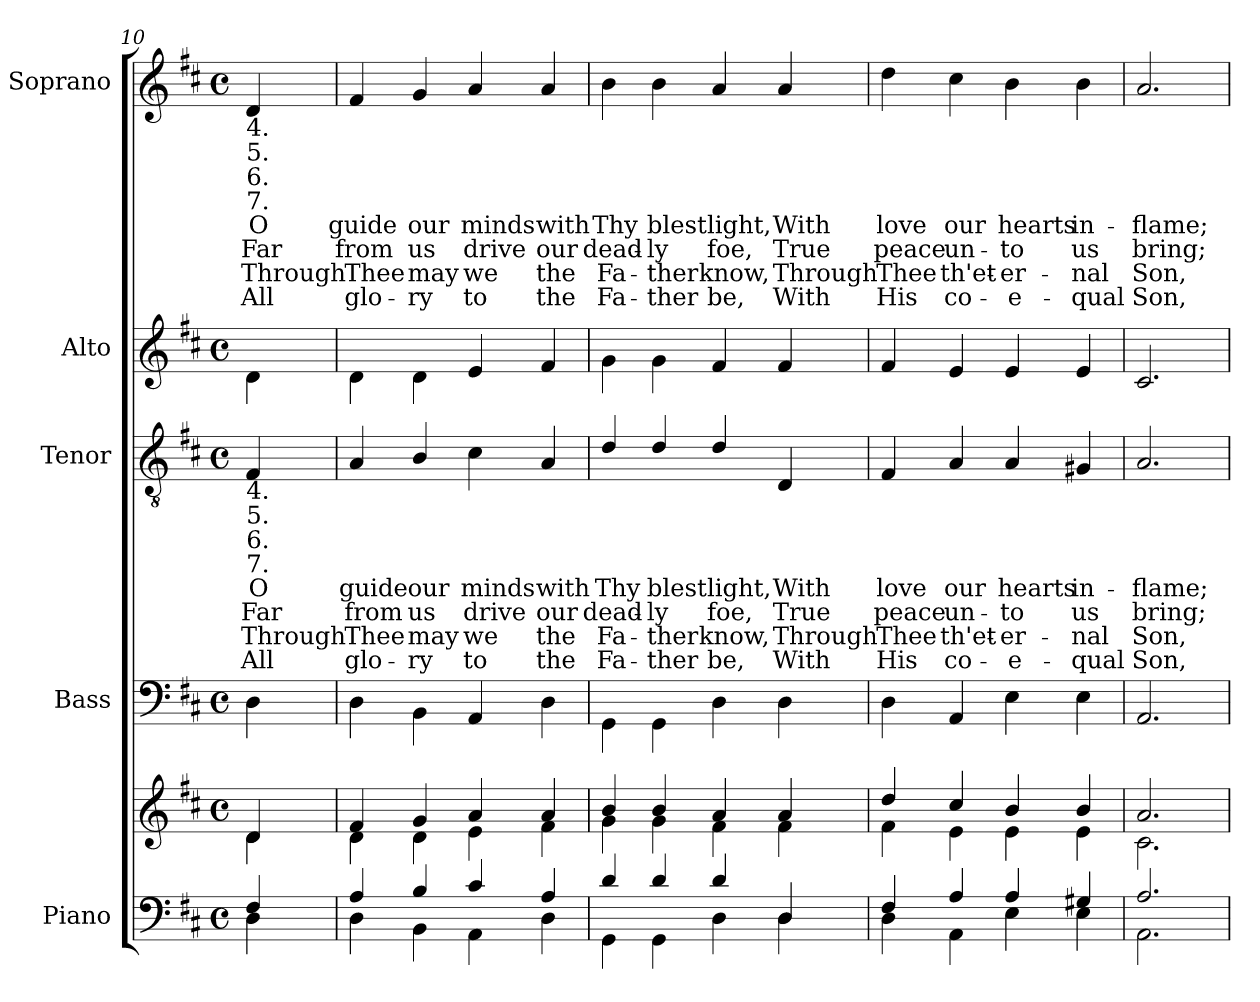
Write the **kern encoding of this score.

**kern	**kern	**kern	**kern	**text	**text	**text	**text	**kern	**kern	**text	**text	**text	**text
*part5	*part5	*part4	*part3	*part3	*part3	*part3	*part3	*part2	*part1	*part1	*part1	*part1	*part1
*staff6	*staff5	*staff4	*staff3	*staff3	*staff3	*staff3	*staff3	*staff2	*staff1	*staff1	*staff1	*staff1	*staff1
*I"Piano	*	*I"Bass	*I"Tenor	*	*	*	*	*I"Alto	*I"Soprano	*	*	*	*
*I'Pno.	*	*I'B.	*I'T.	*	*	*	*	*I'A.	*I'S.	*	*	*	*
!!LO:PB:g=z
*clefF4	*clefG2	*clefF4	*clefGv2	*	*	*	*	*clefG2	*clefG2	*	*	*	*
*k[f#c#]	*k[f#c#]	*k[f#c#]	*k[f#c#]	*	*	*	*	*k[f#c#]	*k[f#c#]	*	*	*	*
*M4/4	*M4/4	*M4/4	*M4/4	*	*	*	*	*M4/4	*M4/4	*	*	*	*
*met(c)	*met(c)	*met(c)	*met(c)	*	*	*	*	*met(c)	*met(c)	*	*	*	*
=10	=10	=10	=10	=10	=10	=10	=10	=10	=10	=10	=10	=10	=10
*^	*^	*	*	*	*	*	*	*	*	*	*	*	*
!	!	!	!	!	!	!	!	!	!	!	!LO:TX:b:t=4.	!	!	!	!
!	!	!	!	!	!	!	!	!	!	!	!LO:TX:b:t=5.	!	!	!	!
!	!	!	!	!	!	!	!	!	!	!	!LO:TX:b:t=6.	!	!	!	!
!	!	!	!	!	!	!	!	!	!	!	!LO:TX:b:t=7.	!	!	!	!
!	!	!	!	!	!LO:TX:b:t=4.	!	!	!	!	!	!	!	!	!	!
!	!	!	!	!	!LO:TX:b:t=5.	!	!	!	!	!	!	!	!	!	!
!	!	!	!	!	!LO:TX:b:t=6.	!	!	!	!	!	!	!	!	!	!
!	!	!	!	!	!LO:TX:b:t=7.	!	!	!	!	!	!	!	!	!	!
!	!	!	!	!	!	!LO:LY:b	!LO:LY:b	!LO:LY:b	!LO:LY:b	!	!	!LO:LY:b	!LO:LY:b	!LO:LY:b	!LO:LY:b
4F#/	4D\	4d/	4d\	4D\	4F#/	O	Far	Through	All	4d\	4d/	O	Far	Through	All
=11	=11	=11	=11	=11	=11	=11	=11	=11	=11	=11	=11	=11	=11	=11	=11
!	!	!	!	!	!	!LO:LY:b	!LO:LY:b	!LO:LY:b	!LO:LY:b	!	!	!LO:LY:b	!LO:LY:b	!LO:LY:b	!LO:LY:b
4A/	4D\	4f#/	4d\	4D\	4A/	guide	from	Thee	glo-	4d\	4f#/	guide	from	Thee	glo-
!	!	!	!	!	!	!LO:LY:b	!LO:LY:b	!LO:LY:b	!LO:LY:b	!	!	!LO:LY:b	!LO:LY:b	!LO:LY:b	!LO:LY:b
4B/	4BB\	4g/	4d\	4BB\	4B/	our	us	may	-ry	4d\	4g/	our	us	may	-ry
!	!	!	!	!	!	!LO:LY:b	!LO:LY:b	!LO:LY:b	!LO:LY:b	!	!	!LO:LY:b	!LO:LY:b	!LO:LY:b	!LO:LY:b
4c#/	4AA\	4a/	4e\	4AA/	4c#\	minds	drive	we	to	4e/	4a/	minds	drive	we	to
!	!	!	!	!	!	!LO:LY:b	!LO:LY:b	!LO:LY:b	!LO:LY:b	!	!	!LO:LY:b	!LO:LY:b	!LO:LY:b	!LO:LY:b
4A/	4D\	4a/	4f#\	4D\	4A/	with	our	the	the	4f#/	4a/	with	our	the	the
=12	=12	=12	=12	=12	=12	=12	=12	=12	=12	=12	=12	=12	=12	=12	=12
!	!	!	!	!	!	!LO:LY:b	!LO:LY:b	!LO:LY:b	!LO:LY:b	!	!	!LO:LY:b	!LO:LY:b	!LO:LY:b	!LO:LY:b
4d/	4GG\	4b/	4g\	4GG\	4d/	Thy	dead-	Fa-	Fa-	4g\	4b\	Thy	dead-	Fa-	Fa-
!	!	!	!	!	!	!LO:LY:b	!LO:LY:b	!LO:LY:b	!LO:LY:b	!	!	!LO:LY:b	!LO:LY:b	!LO:LY:b	!LO:LY:b
4d/	4GG\	4b/	4g\	4GG\	4d/	blest	-ly	-ther	-ther	4g\	4b\	blest	-ly	-ther	-ther
!	!	!	!	!	!	!LO:LY:b	!LO:LY:b	!LO:LY:b	!LO:LY:b	!	!	!LO:LY:b	!LO:LY:b	!LO:LY:b	!LO:LY:b
4d/	4D\	4a/	4f#\	4D\	4d/	light,	foe,	know,	be,	4f#/	4a/	light,	foe,	know,	be,
!	!	!	!	!	!	!LO:LY:b	!LO:LY:b	!LO:LY:b	!LO:LY:b	!	!	!LO:LY:b	!LO:LY:b	!LO:LY:b	!LO:LY:b
4D/	4D\	4a/	4f#\	4D\	4D/	With	True	Through	With	4f#/	4a/	With	True	Through	With
=13	=13	=13	=13	=13	=13	=13	=13	=13	=13	=13	=13	=13	=13	=13	=13
!	!	!	!	!	!	!LO:LY:b	!LO:LY:b	!LO:LY:b	!LO:LY:b	!	!	!LO:LY:b	!LO:LY:b	!LO:LY:b	!LO:LY:b
4F#/	4D\	4dd/	4f#\	4D\	4F#/	love	peace	Thee	His	4f#/	4dd\	love	peace	Thee	His
!	!	!	!	!	!	!LO:LY:b	!LO:LY:b	!LO:LY:b	!LO:LY:b	!	!	!LO:LY:b	!LO:LY:b	!LO:LY:b	!LO:LY:b
4A/	4AA\	4cc#/	4e\	4AA/	4A/	our	un-	th'et-	co-	4e/	4cc#\	our	un-	th'et-	co-
!	!	!	!	!	!	!LO:LY:b	!LO:LY:b	!LO:LY:b	!LO:LY:b	!	!	!LO:LY:b	!LO:LY:b	!LO:LY:b	!LO:LY:b
4A/	4E\	4b/	4e\	4E\	4A/	hearts	-to	-er-	-e-	4e/	4b\	hearts	-to	-er-	-e-
!	!	!	!	!	!	!LO:LY:b	!LO:LY:b	!LO:LY:b	!LO:LY:b	!	!	!LO:LY:b	!LO:LY:b	!LO:LY:b	!LO:LY:b
4G#X/	4E\	4b/	4e\	4E\	4G#X/	in-	us	-nal	-qual	4e/	4b\	in-	us	-nal	-qual
=14	=14	=14	=14	=14	=14	=14	=14	=14	=14	=14	=14	=14	=14	=14	=14
!	!	!	!	!	!	!LO:LY:b	!LO:LY:b	!LO:LY:b	!LO:LY:b	!	!	!LO:LY:b	!LO:LY:b	!LO:LY:b	!LO:LY:b
2.A/	2.AA\	2.a/	2.c#\	2.AA/	2.A/	-flame;	bring;	Son,	Son,	2.c#/	2.a/	-flame;	bring;	Son,	Son,
*v	*v	*	*	*	*	*	*	*	*	*	*	*	*	*	*
*	*v	*v	*	*	*	*	*	*	*	*	*	*	*	*
=	=	=	=	=	=	=	=	=	=	=	=	=	=
*-	*-	*-	*-	*-	*-	*-	*-	*-	*-	*-	*-	*-	*-
